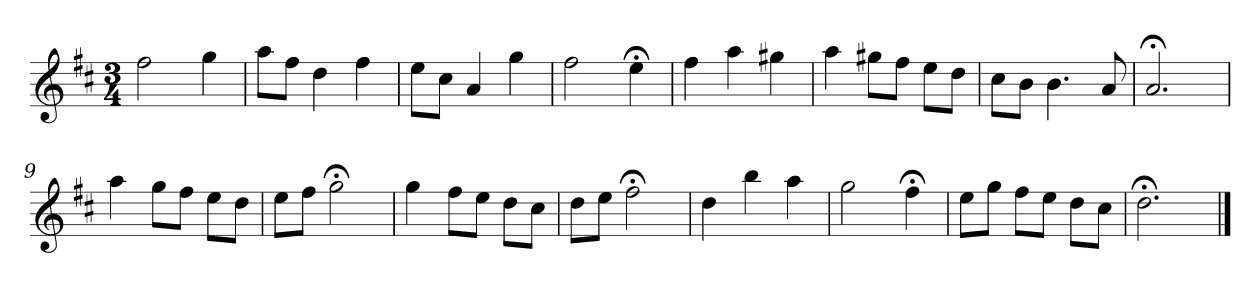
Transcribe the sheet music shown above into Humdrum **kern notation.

**kern
*part1
*staff1
*k[f#c#]
*D:
*M3/4
*MM120
=1
2ff#
4gg
=2
8aaL
8ff#J
4dd
4ff#
=3
8eeL
8cc#J
4a
4gg
=4
2ff#
4ee;<
=5
4ff#
4aa
4gg#X
=6
4aa
8gg#XL
8ff#J
8eeL
8ddJ
=7
8cc#L
8bJ
4.b
8a
=8
2.a;<
=9
4aa
8ggL
8ff#J
8eeL
8ddJ
=10
8eeL
8ff#J
2gg;<
=11
4gg
8ff#L
8eeJ
8ddL
8cc#J
=12
8ddL
8eeJ
2ff#;<
=13
4dd
4bb
4aa
=14
2gg
4ff#;<
=15
8eeL
8ggJ
8ff#L
8eeJ
8ddL
8cc#J
=16
2.dd;<
==
*-
